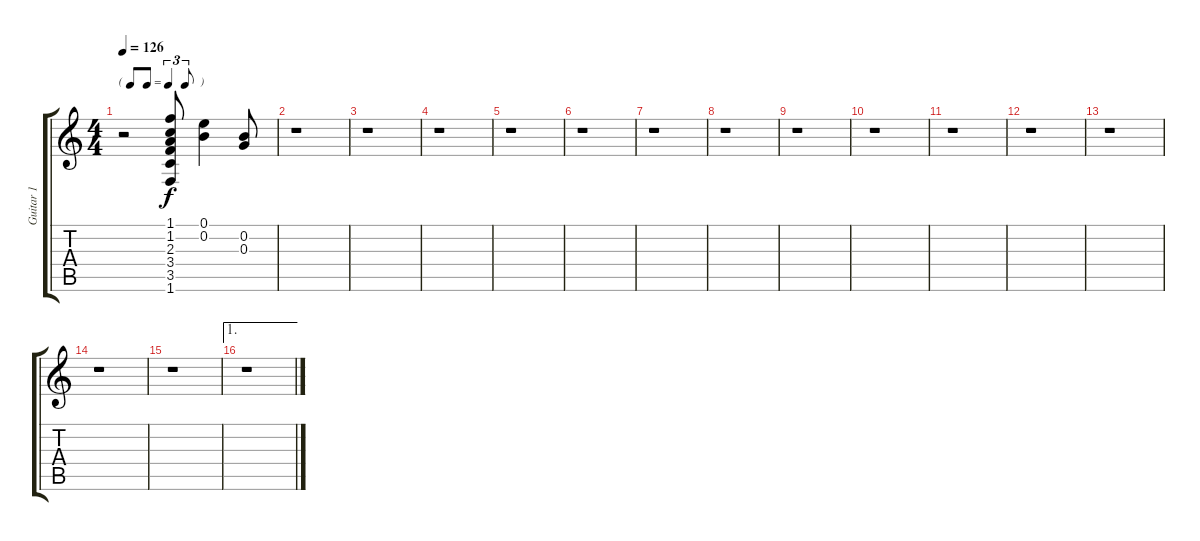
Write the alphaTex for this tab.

\track ("Guitar 1" "Guitar 1") {instrument overdrivenguitar}
\staff {score tabs}
\tuning (E4 B3 G3 D3 A2 E2) {hide}
\ts (4 4)
\tf triplet8th
\tempo 126
\clef g2
\ks c
r.2{dy f} (1.1 1.2 2.3 3.4 3.5 1.6).8 (0.1 0.2).4 (0.2 0.3).8 |
r.1 |
r.1 |
r.1 |
r.1 |
r.1 |
r.1 |
r.1 |
r.1 |
r.1 |
r.1 |
r.1 |
r.1 |
r.1 |
r.1 |
\ae 1
r.1
